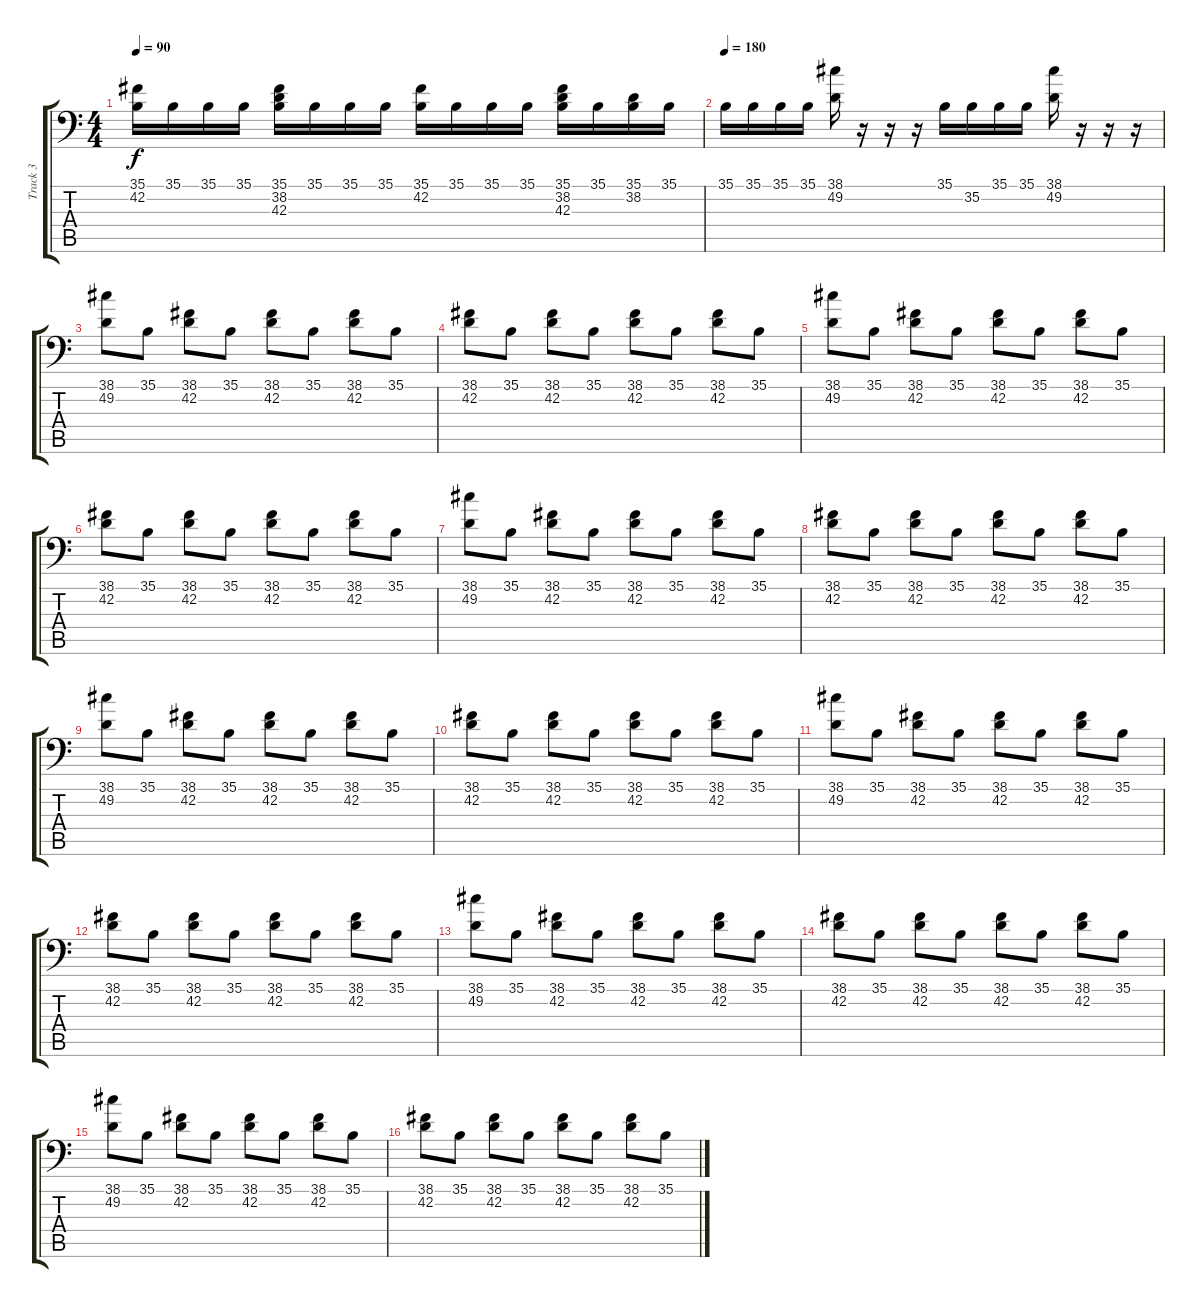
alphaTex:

\track ("Track 3" "Track 3") {instrument acousticgrandpiano}
\staff {score tabs}
\tuning (C-1 C-1 C-1 C-1 C-1 C-1) {hide}
\ts (4 4)
\tempo 90
\clef f4
\ks c
(35.1 42.2).16{dy f} 35.1.16 35.1.16 35.1.16 (35.1 38.2 42.3).16 35.1.16 35.1.16 35.1.16 (35.1 42.2).16 35.1.16 35.1.16 35.1.16 (35.1 38.2 42.3).16 35.1.16 (35.1 38.2).16 35.1.16 |
\tempo 180
35.1.16 35.1.16 35.1.16 35.1.16 (38.1 49.2).16 r.16 r.16 r.16 35.1.16 35.2.16 35.1.16 35.1.16 (38.1 49.2).16 r.16 r.16 r.16 |
(38.1 49.2).8 35.1.8 (38.1 42.2).8 35.1.8 (38.1 42.2).8 35.1.8 (38.1 42.2).8 35.1.8 |
(38.1 42.2).8 35.1.8 (38.1 42.2).8 35.1.8 (38.1 42.2).8 35.1.8 (38.1 42.2).8 35.1.8 |
(38.1 49.2).8 35.1.8 (38.1 42.2).8 35.1.8 (38.1 42.2).8 35.1.8 (38.1 42.2).8 35.1.8 |
(38.1 42.2).8 35.1.8 (38.1 42.2).8 35.1.8 (38.1 42.2).8 35.1.8 (38.1 42.2).8 35.1.8 |
(38.1 49.2).8 35.1.8 (38.1 42.2).8 35.1.8 (38.1 42.2).8 35.1.8 (38.1 42.2).8 35.1.8 |
(38.1 42.2).8 35.1.8 (38.1 42.2).8 35.1.8 (38.1 42.2).8 35.1.8 (38.1 42.2).8 35.1.8 |
(38.1 49.2).8 35.1.8 (38.1 42.2).8 35.1.8 (38.1 42.2).8 35.1.8 (38.1 42.2).8 35.1.8 |
(38.1 42.2).8 35.1.8 (38.1 42.2).8 35.1.8 (38.1 42.2).8 35.1.8 (38.1 42.2).8 35.1.8 |
(38.1 49.2).8 35.1.8 (38.1 42.2).8 35.1.8 (38.1 42.2).8 35.1.8 (38.1 42.2).8 35.1.8 |
(38.1 42.2).8 35.1.8 (38.1 42.2).8 35.1.8 (38.1 42.2).8 35.1.8 (38.1 42.2).8 35.1.8 |
(38.1 49.2).8 35.1.8 (38.1 42.2).8 35.1.8 (38.1 42.2).8 35.1.8 (38.1 42.2).8 35.1.8 |
(38.1 42.2).8 35.1.8 (38.1 42.2).8 35.1.8 (38.1 42.2).8 35.1.8 (38.1 42.2).8 35.1.8 |
(38.1 49.2).8 35.1.8 (38.1 42.2).8 35.1.8 (38.1 42.2).8 35.1.8 (38.1 42.2).8 35.1.8 |
(38.1 42.2).8 35.1.8 (38.1 42.2).8 35.1.8 (38.1 42.2).8 35.1.8 (38.1 42.2).8 35.1.8
